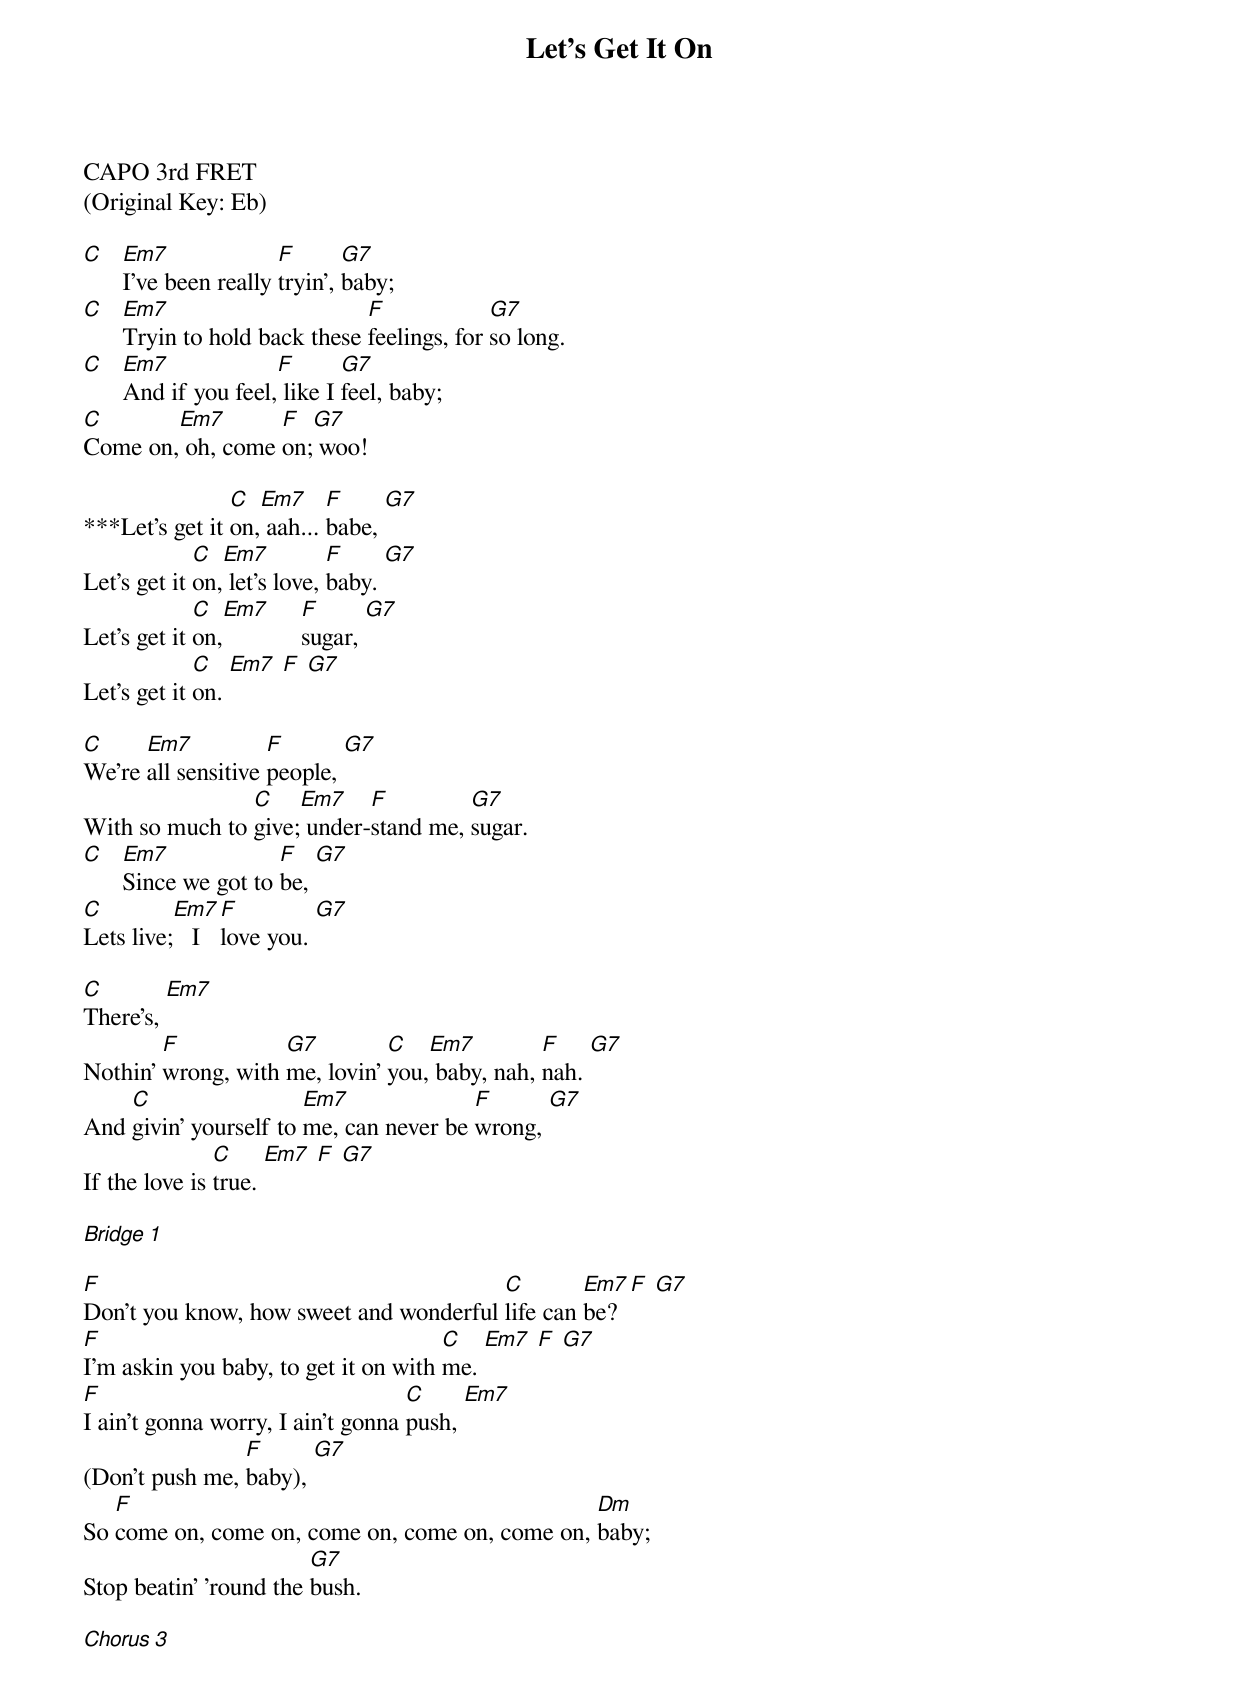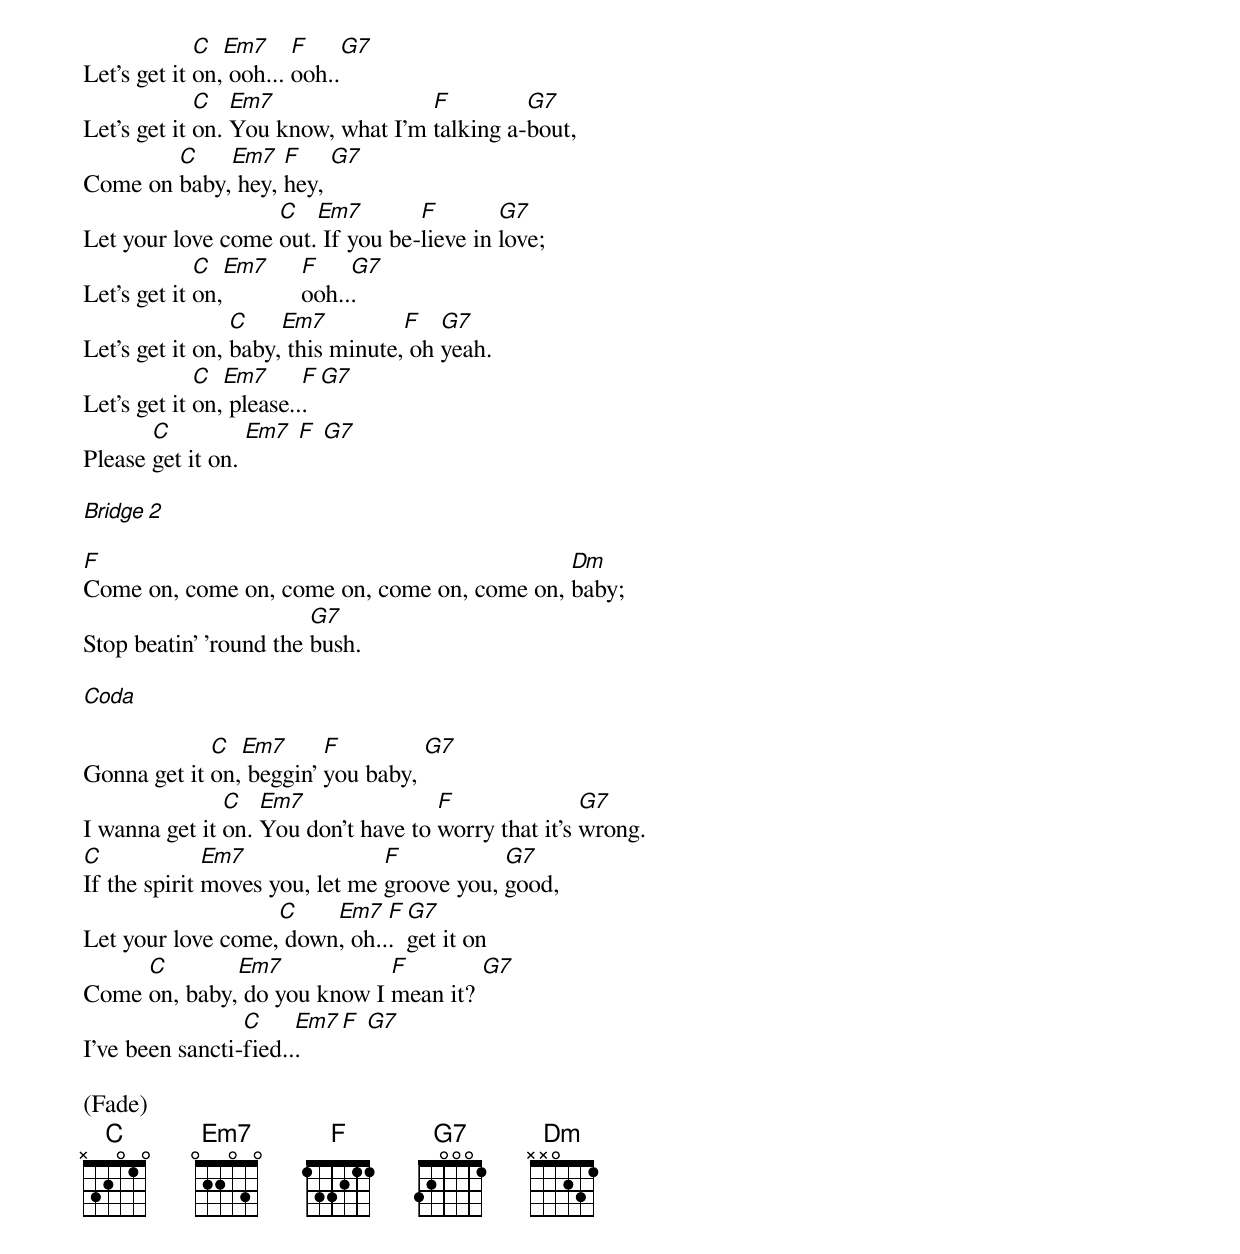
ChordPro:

{title:Let's Get It On}

CAPO 3rd FRET
(Original Key: Eb)

[C]   [Em7]I've been really [F]tryin', [G7]baby;
[C]   [Em7]Tryin to hold back these [F]feelings, for [G7]so long.
[C]   [Em7]And if you feel,[F] like I [G7]feel, baby;
[C]Come on,[Em7] oh, come [F]on;[G7] woo!

***Let's get it [C]on,[Em7] aah... [F]babe, [G7]
Let's get it [C]on,[Em7] let's love, [F]baby. [G7]
Let's get it [C]on,[Em7]     [F]sugar, [G7]
Let's get it [C]on. [Em7] [F] [G7]

[C]We're [Em7]all sensitive [F]people, [G7]
With so much to [C]give;[Em7] under-[F]stand me, [G7]sugar.
[C]   [Em7]Since we got to [F]be, [G7]
[C]Lets live;[Em7]   I [F]love you. [G7]

[C]There's, [Em7]
Nothin' [F]wrong, with [G7]me, lovin' [C]you,[Em7] baby, nah, [F]nah. [G7]
And [C]givin' yourself to [Em7]me, can never be [F]wrong, [G7]
If the love is [C]true. [Em7] [F] [G7]

[Bridge 1]

[F]Don't you know, how sweet and wonderful [C]life can [Em7]be? [F] [G7]
[F]I'm askin you baby, to get it on with [C]me. [Em7] [F] [G7]
[F]I ain't gonna worry, I ain't gonna [C]push, [Em7]
(Don't push me, [F]baby), [G7]
So [F]come on, come on, come on, come on, come on, [Dm]baby;
Stop beatin' 'round the [G7]bush.

[Chorus 3]
Let's get it [C]on,[Em7] ooh... [F]ooh..[G7]
Let's get it [C]on. [Em7]You know, what I'm [F]talking a-[G7]bout,
Come on [C]baby,[Em7] hey, [F]hey, [G7]
Let your love come [C]out.[Em7] If you be-[F]lieve in [G7]love;
Let's get it [C]on,[Em7]     [F]ooh..[G7].
Let's get it on, [C]baby,[Em7] this minute,[F] oh [G7]yeah.
Let's get it [C]on,[Em7] please..[F]. [G7]
Please [C]get it on. [Em7] [F] [G7]

[Bridge 2]

[F]Come on, come on, come on, come on, come on, [Dm]baby;
Stop beatin' 'round the [G7]bush.

[Coda]

Gonna get it [C]on,[Em7] beggin' [F]you baby, [G7]
I wanna get it [C]on. [Em7]You don't have to [F]worry that it's [G7]wrong.
[C]If the spirit [Em7]moves you, let me [F]groove you, [G7]good,
Let your love come,[C] down[Em7], oh..[F].  [G7]get it on
Come [C]on, baby,[Em7] do you know I [F]mean it? [G7]
I've been sancti-[C]fied..[Em7]. [F] [G7]

(Fade)
